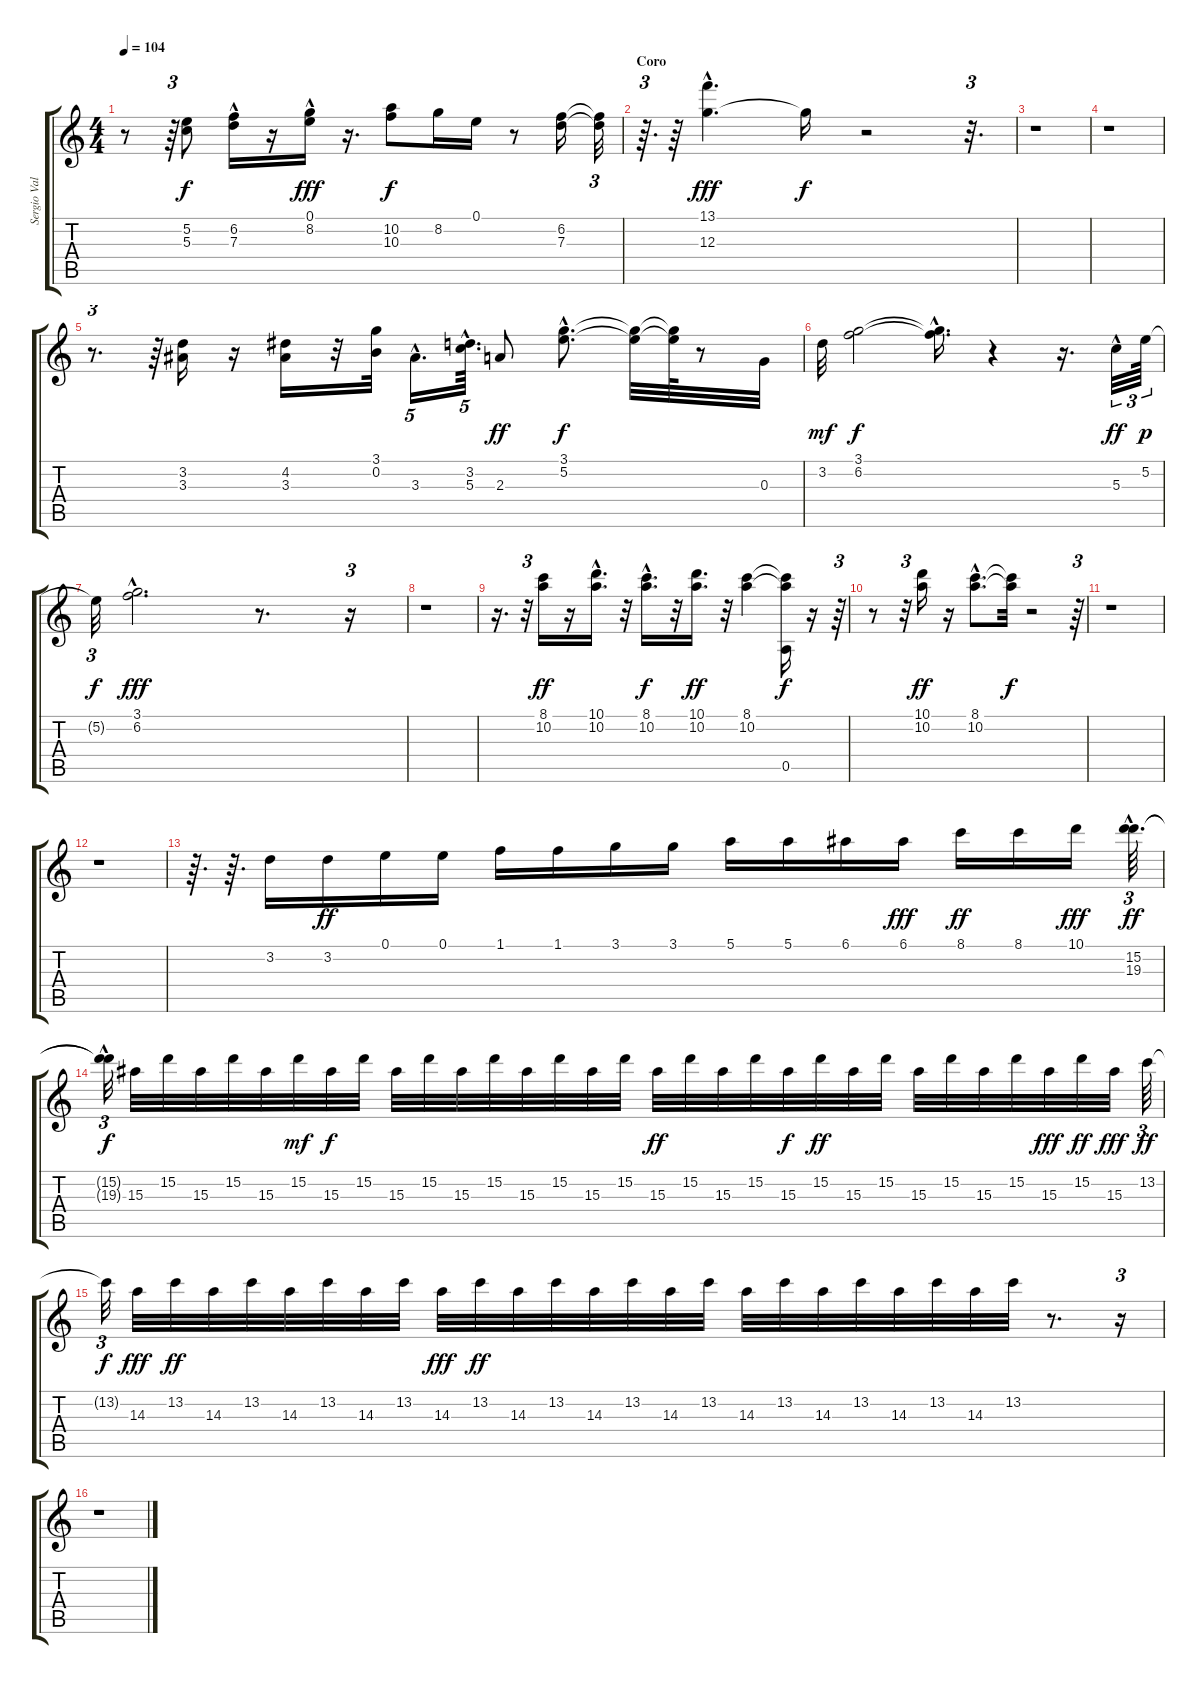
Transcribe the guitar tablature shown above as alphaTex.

\track ("Sergio Vallín" "Sergio Val") {instrument acousticguitarnylon}
\staff {score tabs}
\tuning (E4 B3 G3 D3 A2 E2) {hide}
\ts (4 4)
\tempo 104
\clef g2
\ks c
r.8{dy fff} r.64{tu (3 2)} (5.2 5.3).8{dy f} (6.2 7.3{hac}).16 r.16 (0.1 8.2{hac}).16{dy fff} r.16{d} (10.2 10.3).8{dy f} 8.2.16 0.1.16 r.8 (6.2 7.3).16 (6.2{t} 7.3{t}).32{tu (3 2)} |
\section ("" "Coro")
r.64{d tu (3 2)} r.64 (13.1 12.3{hac}).4{d dy fff} 12.3{t}.16{dy f} r.2 r.32{d tu (3 2)} |
r.1 |
r.1 |
r.8{d tu (3 2)} r.64 (3.2 3.3).16 r.16 (4.2 3.3).16 r.32 (3.1 0.2).32 3.3{hac}.16{d tu (5 4)} (3.2 5.3{hac}).64{d tu (5 4)} 2.3.8{dy ff} (3.1{hac} 5.2{hac}).8{d dy f} (3.1{t} 5.2{t}).32 (3.1{t} 5.2{t}).64 r.8 0.3.32 |
3.2.32{dy mf} (3.1 6.2).2{dy f} (3.1{hac t} 6.2{hac t}).16{d} r.4 r.16{d} 5.3{hac}.32{tu (3 2) dy ff} 5.2.64{tu (3 2) dy p} |
5.2{t}.32{tu (3 2) dy f} (3.1{hac} 6.2{hac}).2{d dy fff} r.8{d} r.16{tu (3 2)} |
r.1 |
r.16{d} r.32{tu (3 2)} (8.1 10.2).16{dy ff} r.16 (10.1 10.2{hac}).16{d} r.32 (8.1{hac} 10.2{hac}).16{d dy f} r.32 (10.1 10.2).16{d dy ff} r.32 (8.1 10.2).4 (8.1{t} 10.2{t} 0.5).16{dy f} r.16 r.64{tu (3 2)} |
r.8 r.32{tu (3 2)} (10.1 10.2).16{dy ff} r.16 (8.1{hac} 10.2{hac}).8{d} (8.1{t} 10.2{t}).32{dy f} r.2 r.64{tu (3 2)} |
r.1 |
r.1 |
r.64{d} r.64{d} 3.2.16 3.2.16{dy ff} 0.1.16 0.1.16 1.1.16 1.1.16 3.1.16 3.1.16 5.1.16 5.1.16 6.1.16 6.1.16{dy fff} 8.1.16{dy ff} 8.1.16 10.1.16{dy fff} (15.2{hac} 19.3{hac}).64{d tu (3 2) dy ff} |
(15.2{hac t} 19.3{hac t}).32{tu (3 2) dy f} 15.3.32 15.2.32 15.3.32 15.2.32 15.3.32 15.2.32{dy mf} 15.3.32{dy f} 15.2.32 15.3.32 15.2.32 15.3.32 15.2.32 15.3.32 15.2.32 15.3.32 15.2.32 15.3.32{dy ff} 15.2.32 15.3.32 15.2.32 15.3.32{dy f} 15.2.32{dy ff} 15.3.32 15.2.32 15.3.32 15.2.32 15.3.32 15.2.32 15.3.32{dy fff} 15.2.32{dy ff} 15.3.32{dy fff} 13.2.64{tu (3 2) dy ff} |
13.2{t}.32{tu (3 2) dy f} 14.3.32{dy fff} 13.2.32{dy ff} 14.3.32 13.2.32 14.3.32 13.2.32 14.3.32 13.2.32 14.3.32{dy fff} 13.2.32{dy ff} 14.3.32 13.2.32 14.3.32 13.2.32 14.3.32 13.2.32 14.3.32 13.2.32 14.3.32 13.2.32 14.3.32 13.2.32 14.3.32 13.2.32 r.8{d} r.16{tu (3 2)} |
r.1
